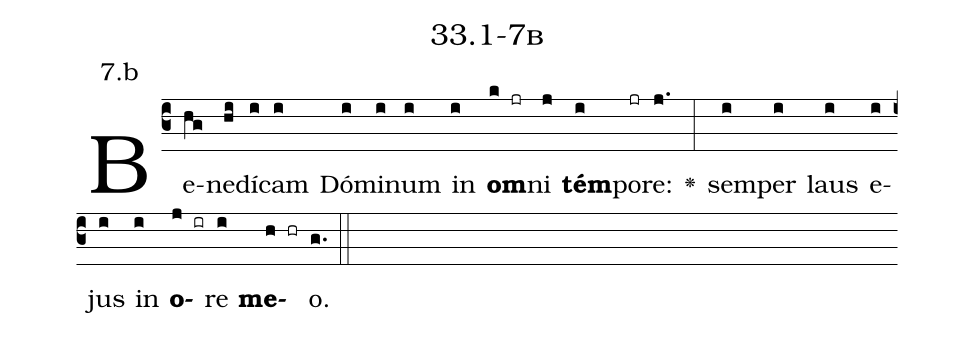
name: 33.1-7b;
annotation: 7.b;
%%
(c3)Be(hg)ne(hi)dí(i)cam(i) Dó(i)mi(i)num(i) in(i) <b>om</b>(k jr)ni(j) <b>tém</b>(i)po(jr)re:(j.) <v>\greheightstar</v>(:) sem(i)per(i) laus(i) e(i)jus(i) in(i) <b>o</b>(j ir)re(i) <b>me</b>(h hr)o.(g.) (::)


%E(i) u(i) o(j) u(i) a(h) e.(g.) (::)
